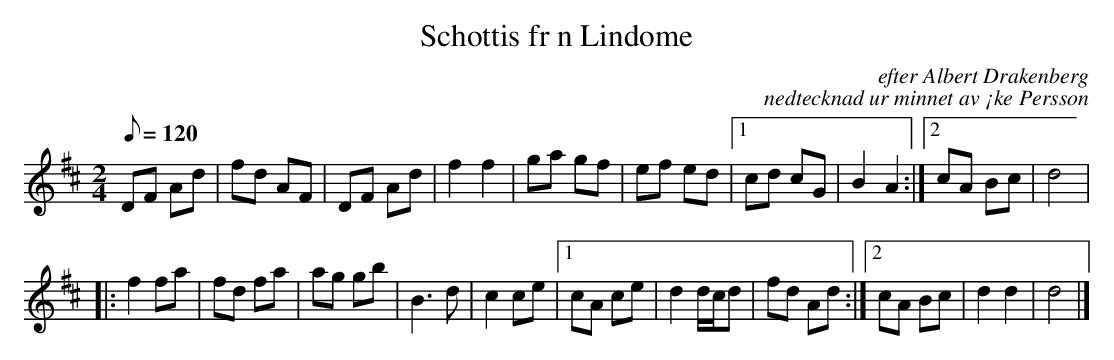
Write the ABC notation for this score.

X:1
T:Schottis fr n Lindome
C:efter Albert Drakenberg
C:nedtecknad ur minnet av ¡ke Persson
M:2/4
L:1/8
K:D
Q:120
DF Ad | fd AF | DF Ad | f2 f2 | ga gf | ef ed |1 cd cG | B2 A2 :|2 cA Bc | d4 |
|: f2 fa | fd fa | ag gb | B3 d | c2 ce |1 cA ce | d2 d/c/d | fd Ad :|2 cA Bc | d2 d2 | d4 |]
